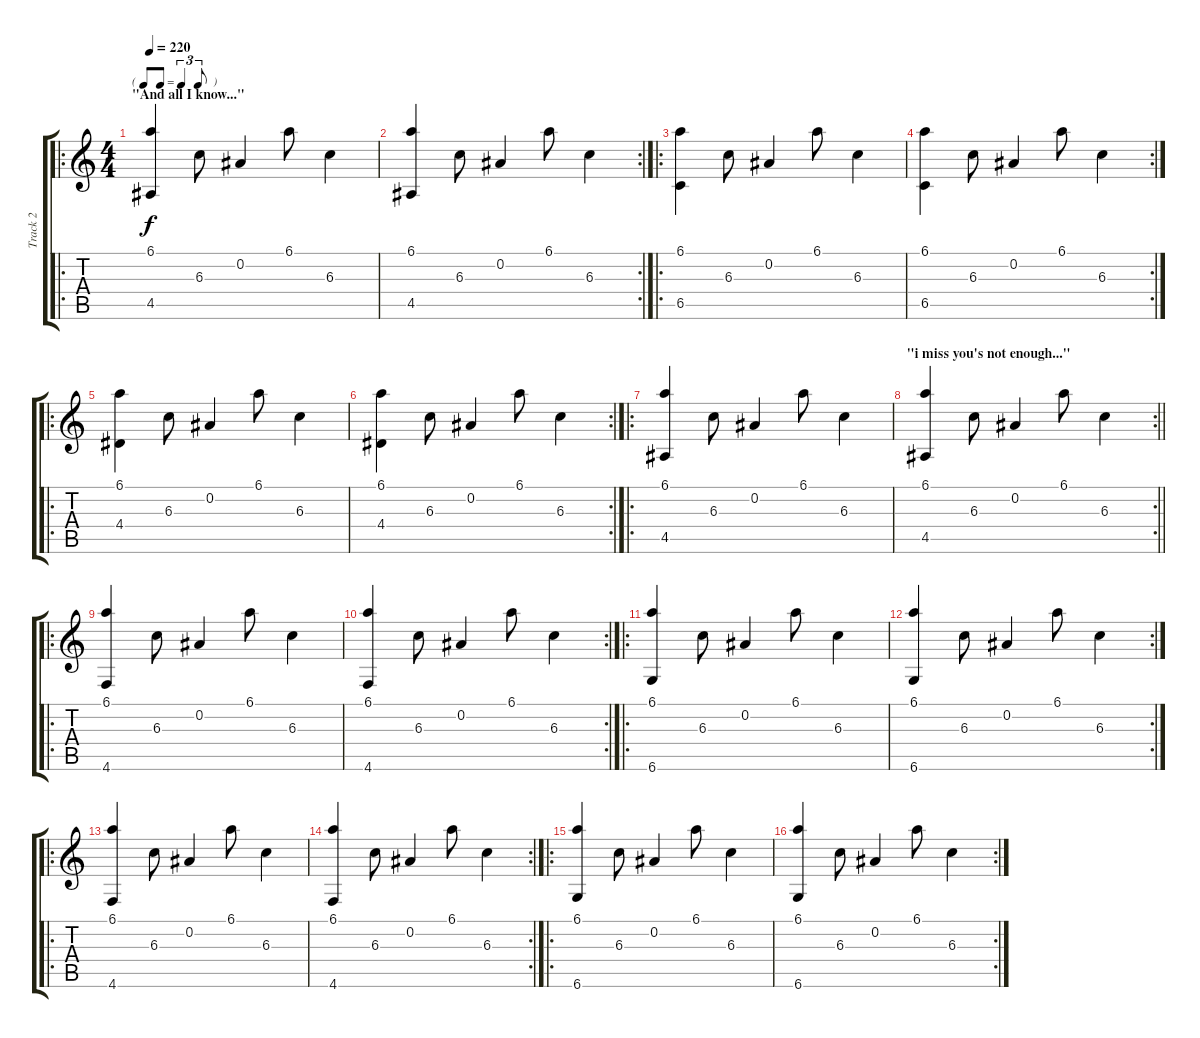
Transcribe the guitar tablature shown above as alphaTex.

\track ("Track 2" "Track 2") {instrument electricguitarmuted}
\staff {score tabs}
\tuning (Eb4 Bb3 Gb3 B2 Gb2 Db2) {hide}
\ro
\ts (4 4)
\tf triplet8th
\section ("" "\"And all I know...\"")
\tempo 220
\clef g2
\ks c
(6.1 4.5).4{dy f} 6.3.8 0.2.4 6.1.8 6.3.4 |
\rc 2
(6.1 4.5).4 6.3.8 0.2.4 6.1.8 6.3.4 |
\ro
(6.1 6.5).4 6.3.8 0.2.4 6.1.8 6.3.4 |
\rc 2
(6.1 6.5).4 6.3.8 0.2.4 6.1.8 6.3.4 |
\ro
(6.1 4.4).4 6.3.8 0.2.4 6.1.8 6.3.4 |
\rc 2
(6.1 4.4).4 6.3.8 0.2.4 6.1.8 6.3.4 |
\ro
(6.1 4.5).4 6.3.8 0.2.4 6.1.8 6.3.4 |
\rc 2
\section ("" "\"i miss you's not enough...\"")
\barLineRight lightlight
(6.1 4.5).4 6.3.8 0.2.4 6.1.8 6.3.4 |
\ro
(6.1 4.6).4 6.3.8 0.2.4 6.1.8 6.3.4 |
\rc 2
(6.1 4.6).4 6.3.8 0.2.4 6.1.8 6.3.4 |
\ro
(6.1 6.6).4 6.3.8 0.2.4 6.1.8 6.3.4 |
\rc 2
(6.1 6.6).4 6.3.8 0.2.4 6.1.8 6.3.4 |
\ro
(6.1 4.6).4 6.3.8 0.2.4 6.1.8 6.3.4 |
\rc 2
(6.1 4.6).4 6.3.8 0.2.4 6.1.8 6.3.4 |
\ro
(6.1 6.6).4 6.3.8 0.2.4 6.1.8 6.3.4 |
\rc 2
(6.1 6.6).4 6.3.8 0.2.4 6.1.8 6.3.4
